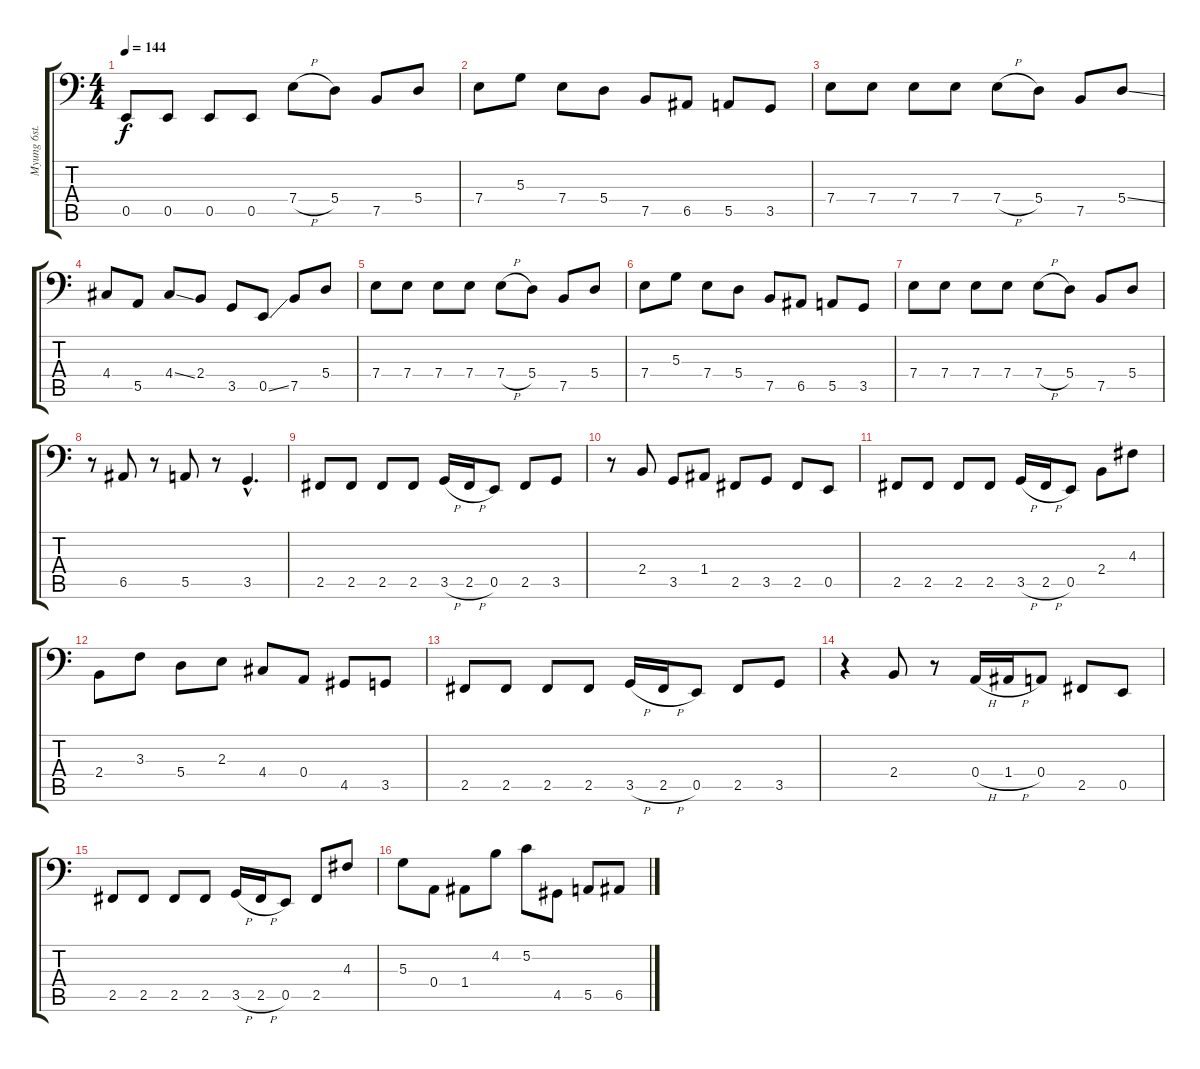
\track ("Myung 6st." "Myung 6st.") {instrument electricbasspick}
\staff {score tabs}
\tuning (C3 G2 D2 A1 E1 B0) {hide}
\ts (4 4)
\tempo 144
\clef f4
\ks c
0.5.8{dy f} 0.5.8 0.5.8 0.5.8 7.4{h}.8 5.4.8 7.5.8 5.4.8 |
7.4.8 5.3.8 7.4.8 5.4.8 7.5.8 6.5.8 5.5.8 3.5.8 |
7.4.8 7.4.8 7.4.8 7.4.8 7.4{h}.8 5.4.8 7.5.8 5.4{ss}.8 |
4.4.8 5.5.8 4.4{ss}.8 2.4.8 3.5.8 0.5{ss}.8 7.5.8 5.4.8 |
7.4.8 7.4.8 7.4.8 7.4.8 7.4{h}.8 5.4.8 7.5.8 5.4.8 |
7.4.8 5.3.8 7.4.8 5.4.8 7.5.8 6.5.8 5.5.8 3.5.8 |
7.4.8 7.4.8 7.4.8 7.4.8 7.4{h}.8 5.4.8 7.5.8 5.4.8 |
r.8 6.5.8 r.8 5.5.8 r.8 3.5{hac}.4{d} |
2.5.8 2.5.8 2.5.8 2.5.8 3.5{h}.16 2.5{h}.16 0.5.8 2.5.8 3.5.8 |
r.8 2.4.8 3.5.8 1.4.8 2.5.8 3.5.8 2.5.8 0.5.8 |
2.5.8 2.5.8 2.5.8 2.5.8 3.5{h}.16 2.5{h}.16 0.5.8 2.4.8 4.3.8 |
2.4.8 3.3.8 5.4.8 2.3.8 4.4.8 0.4.8 4.5.8 3.5.8 |
2.5.8 2.5.8 2.5.8 2.5.8 3.5{h}.16 2.5{h}.16 0.5.8 2.5.8 3.5.8 |
r.4 2.4.8 r.8 0.4{h}.16 1.4{h}.16 0.4.8 2.5.8 0.5.8 |
2.5.8 2.5.8 2.5.8 2.5.8 3.5{h}.16 2.5{h}.16 0.5.8 2.5.8 4.3.8 |
5.3.8 0.4.8 1.4.8 4.2.8 5.2.8 4.5.8 5.5.8 6.5.8
